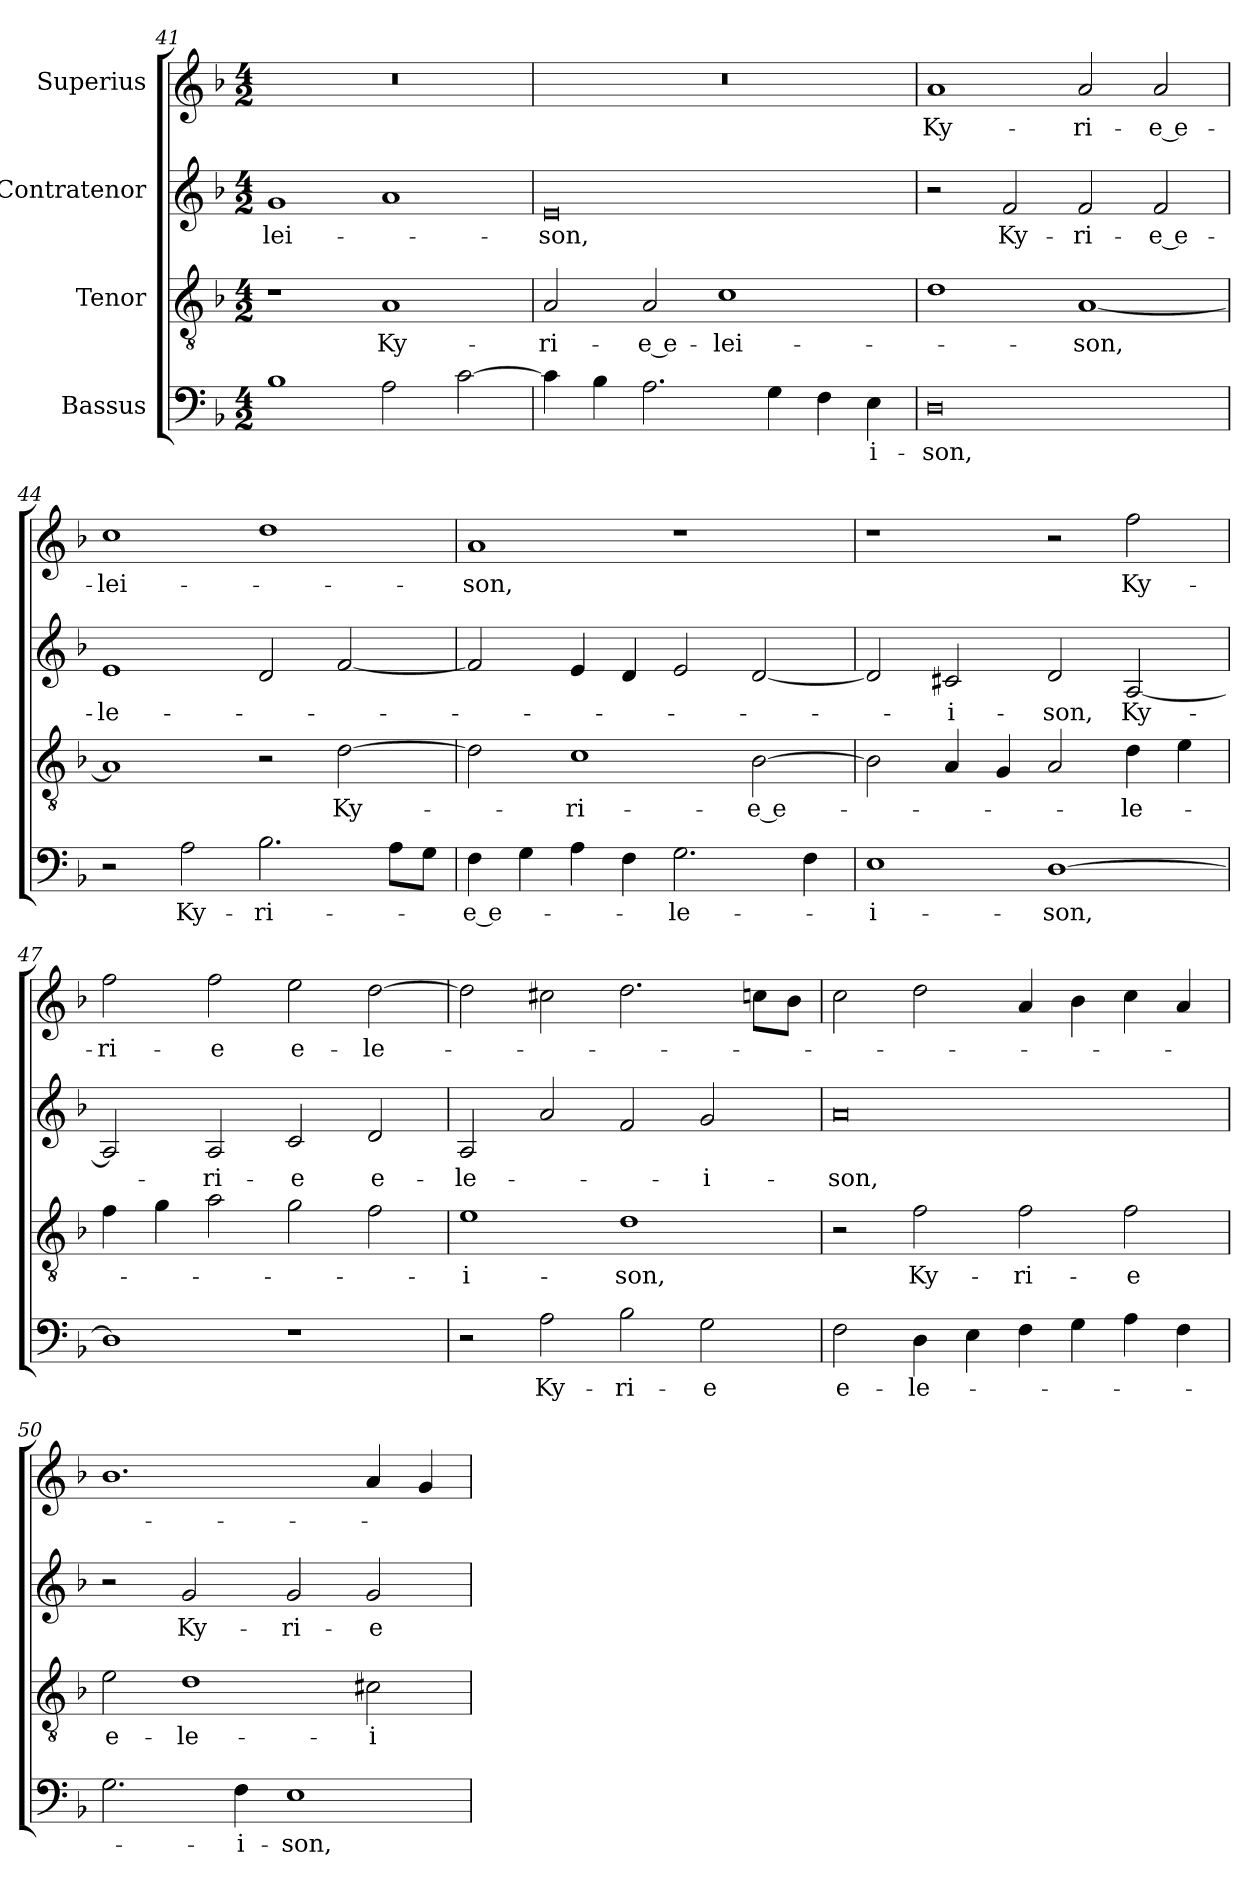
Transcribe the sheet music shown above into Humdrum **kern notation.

**kern	**text	**kern	**text	**kern	**text	**kern	**text
*part4	*part4	*part3	*part3	*part2	*part2	*part1	*part1
*staff4	*staff4	*staff3	*staff3	*staff2	*staff2	*staff1	*staff1
*I"Bassus	*	*I"Tenor	*	*I"Contratenor	*	*I"Superius	*
*clefF4	*	*clefGv2	*	*clefG2	*	*clefG2	*
*k[b-]	*	*k[b-]	*	*k[b-]	*	*k[b-]	*
*M4/2	*	*M4/2	*	*M4/2	*	*M4/2	*
=41	=41	=41	=41	=41	=41	=41	=41
1B-\	.	1r	.	1g/	-lei-	0r	.
2A\	.	1A/	Ky-	1a/	.	.	.
[2c\	.	.	.	.	.	.	.
=42	=42	=42	=42	=42	=42	=42	=42
4c\]	.	2A/	-ri-	0e/	-son,	0r	.
4B-\	.	.	.	.	.	.	.
2.A\	.	2A/	-e e-	.	.	.	.
.	.	1c\	-lei-	.	.	.	.
4G\	.	.	.	.	.	.	.
4F\	.	.	.	.	.	.	.
4E\	-i-	.	.	.	.	.	.
=43	=43	=43	=43	=43	=43	=43	=43
0D\	-son,	1d\	.	2r	.	1a/	Ky-
.	.	.	.	2f/	Ky-	.	.
.	.	[1A/	-son,	2f/	-ri-	2a/	-ri-
.	.	.	.	2f/	-e e-	2a/	-e e-
=44	=44	=44	=44	=44	=44	=44	=44
2r	.	1A/]	.	1e/	-le-	1cc\	-lei-
2A\	Ky-	.	.	.	.	.	.
2.B-\	-ri-	2r	.	2d/	.	1dd\	.
.	.	[2d\	Ky-	[2f/	.	.	.
8A\L	.	.	.	.	.	.	.
8G\J	.	.	.	.	.	.	.
=45	=45	=45	=45	=45	=45	=45	=45
4F\	-e e-	2d\]	.	2f/]	.	1a/	-son,
4G\	.	.	.	.	.	.	.
4A\	.	1c\	-ri-	4e/	.	.	.
4F\	.	.	.	4d/	.	.	.
2.G\	-le-	.	.	2e/	.	1r	.
.	.	[2B-\	-e e-	[2d/	.	.	.
4F\	.	.	.	.	.	.	.
=46	=46	=46	=46	=46	=46	=46	=46
1E\	-i-	2B-\]	.	2d/]	.	1r	.
.	.	4A/	.	2c#X/	-i-	.	.
.	.	4G/	.	.	.	.	.
[1D\	-son,	2A/	.	2d/	-son,	2r	.
.	.	4d\	-le-	[2A/	Ky-	2ff\	Ky-
.	.	4e\	.	.	.	.	.
=47	=47	=47	=47	=47	=47	=47	=47
1D\]	.	4f\	.	2A/]	.	2ff\	-ri-
.	.	4g\	.	.	.	.	.
.	.	2a\	.	2A/	-ri-	2ff\	-e
1r	.	2g\	.	2c/	-e	2ee\	e-
.	.	2f\	.	2d/	e-	[2dd\	-le-
=48	=48	=48	=48	=48	=48	=48	=48
2r	.	1e\	-i-	2A/	-le-	2dd\]	.
2A\	Ky-	.	.	2a/	.	2cc#X\	.
2B-\	-ri-	1d\	-son,	2f/	.	2.dd\	.
2G\	-e	.	.	2g/	-i-	.	.
.	.	.	.	.	.	8ccn\L	.
.	.	.	.	.	.	8b-\J	.
=49	=49	=49	=49	=49	=49	=49	=49
2F\	e-	2r	.	0a/	-son,	2cc\	.
4D\	-le-	2f\	Ky-	.	.	2dd\	.
4E\	.	.	.	.	.	.	.
4F\	.	2f\	-ri-	.	.	4a/	.
4G\	.	.	.	.	.	4b-\	.
4A\	.	2f\	-e	.	.	4cc\	.
4F\	.	.	.	.	.	4a/	.
=50	=50	=50	=50	=50	=50	=50	=50
2.G\	.	2e\	e-	2r	.	1.b-\	.
.	.	1d\	-le-	2g/	Ky-	.	.
4F\	-i-	.	.	.	.	.	.
1E\	-son,	.	.	2g/	-ri-	.	.
.	.	2c#X\	-i-	2g/	-e	4a/	.
.	.	.	.	.	.	4g/	.
=	=	=	=	=	=	=	=
*-	*-	*-	*-	*-	*-	*-	*-
